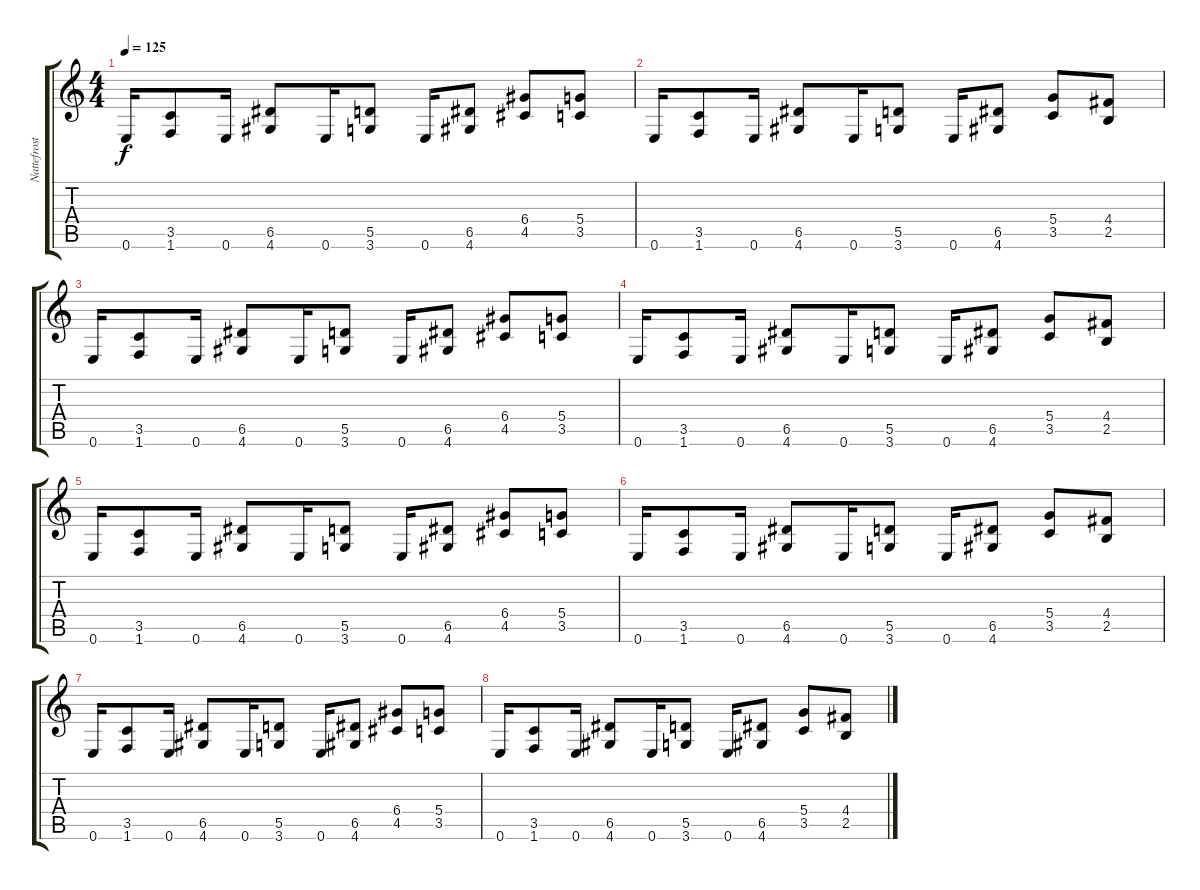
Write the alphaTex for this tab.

\track ("Nattefrost" "Nattefrost") {instrument distortionguitar}
\staff {score tabs}
\tuning (E4 B3 G3 D3 A2 E2) {hide}
\ts (4 4)
\tempo 125
\clef g2
\ks c
0.6.16{dy f} (3.5 1.6).8 0.6.16 (6.5 4.6).8 0.6.16 (5.5 3.6).8 0.6.16 (6.5 4.6).8 (6.4 4.5).8 (5.4 3.5).8 |
0.6.16 (3.5 1.6).8 0.6.16 (6.5 4.6).8 0.6.16 (5.5 3.6).8 0.6.16 (6.5 4.6).8 (5.4 3.5).8 (4.4 2.5).8 |
0.6.16 (3.5 1.6).8 0.6.16 (6.5 4.6).8 0.6.16 (5.5 3.6).8 0.6.16 (6.5 4.6).8 (6.4 4.5).8 (5.4 3.5).8 |
0.6.16 (3.5 1.6).8 0.6.16 (6.5 4.6).8 0.6.16 (5.5 3.6).8 0.6.16 (6.5 4.6).8 (5.4 3.5).8 (4.4 2.5).8 |
0.6.16 (3.5 1.6).8 0.6.16 (6.5 4.6).8 0.6.16 (5.5 3.6).8 0.6.16 (6.5 4.6).8 (6.4 4.5).8 (5.4 3.5).8 |
0.6.16 (3.5 1.6).8 0.6.16 (6.5 4.6).8 0.6.16 (5.5 3.6).8 0.6.16 (6.5 4.6).8 (5.4 3.5).8 (4.4 2.5).8 |
0.6.16 (3.5 1.6).8 0.6.16 (6.5 4.6).8 0.6.16 (5.5 3.6).8 0.6.16 (6.5 4.6).8 (6.4 4.5).8 (5.4 3.5).8 |
0.6.16 (3.5 1.6).8 0.6.16 (6.5 4.6).8 0.6.16 (5.5 3.6).8 0.6.16 (6.5 4.6).8 (5.4 3.5).8 (4.4 2.5).8
